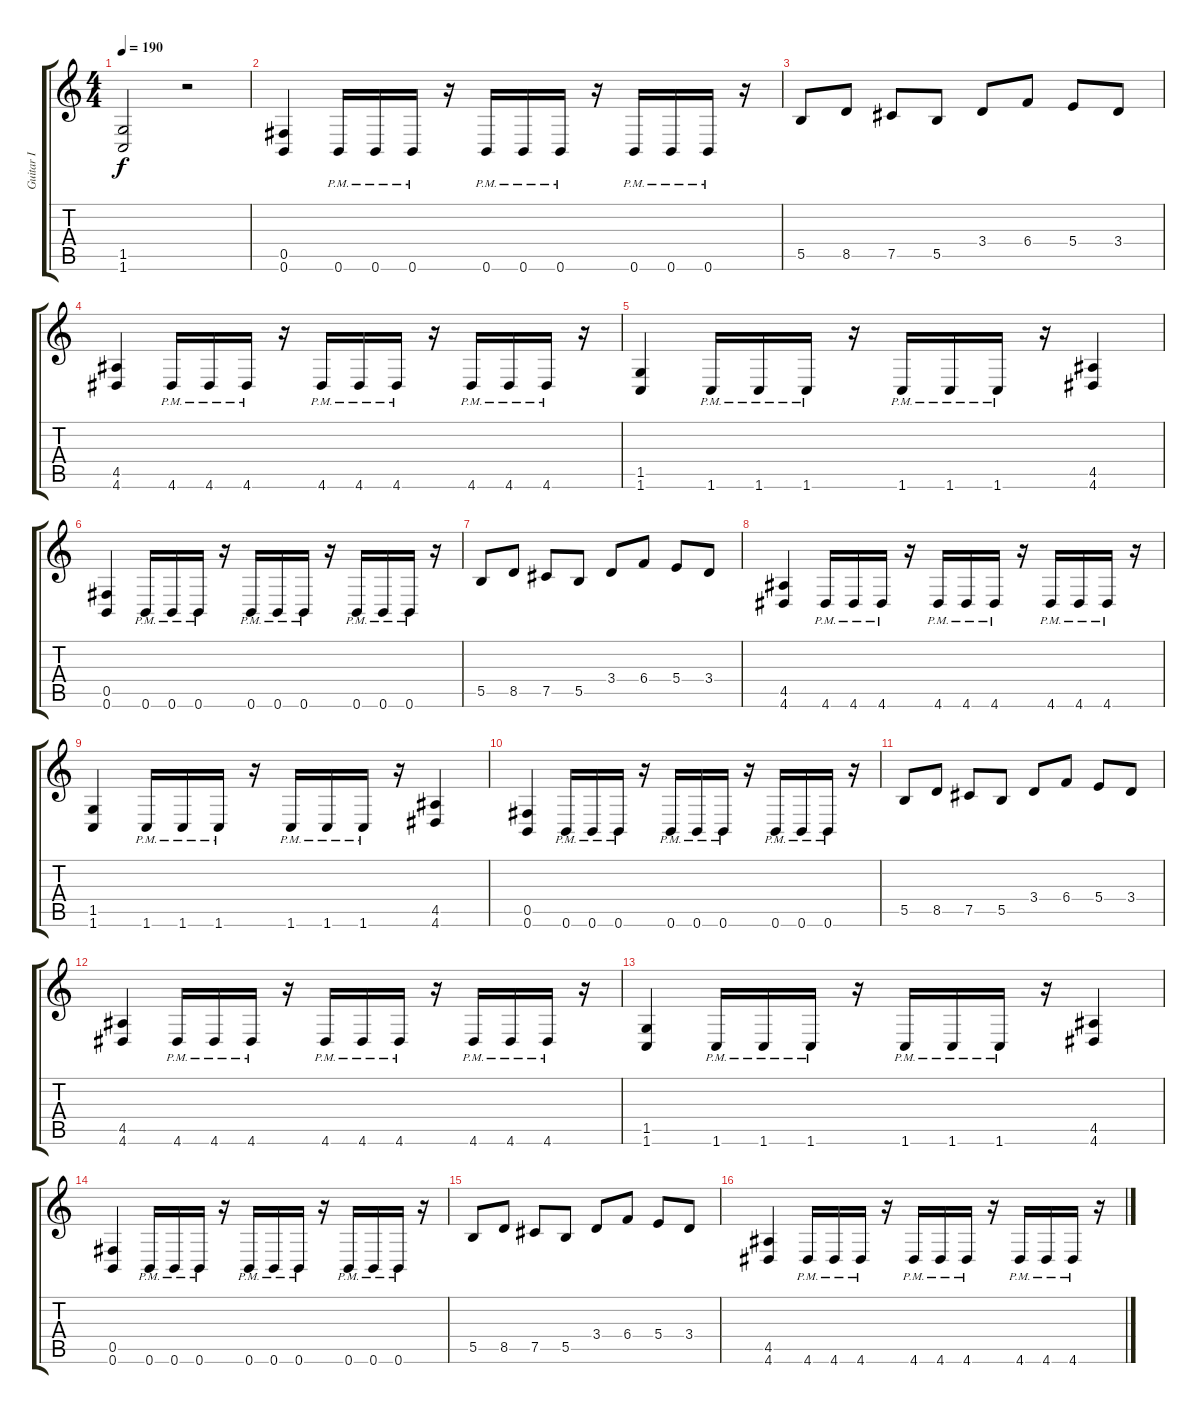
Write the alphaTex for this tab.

\track ("Guitar I" "Guitar I") {instrument distortionguitar}
\staff {score tabs}
\tuning (Db4 Ab3 E3 B2 Gb2 B1) {hide}
\ts (4 4)
\tempo 190
\clef g2
\ks c
(1.5 1.6).2{dy f} r.2 |
(0.5 0.6).4 0.6{pm}.16 0.6{pm}.16 0.6{pm}.16 r.16 0.6{pm}.16 0.6{pm}.16 0.6{pm}.16 r.16 0.6{pm}.16 0.6{pm}.16 0.6{pm}.16 r.16 |
5.5.8 8.5.8 7.5.8 5.5.8 3.4.8 6.4.8 5.4.8 3.4.8 |
(4.5 4.6).4 4.6{pm}.16 4.6{pm}.16 4.6{pm}.16 r.16 4.6{pm}.16 4.6{pm}.16 4.6{pm}.16 r.16 4.6{pm}.16 4.6{pm}.16 4.6{pm}.16 r.16 |
(1.5 1.6).4 1.6{pm}.16 1.6{pm}.16 1.6{pm}.16 r.16 1.6{pm}.16 1.6{pm}.16 1.6{pm}.16 r.16 (4.5 4.6).4 |
(0.5 0.6).4 0.6{pm}.16 0.6{pm}.16 0.6{pm}.16 r.16 0.6{pm}.16 0.6{pm}.16 0.6{pm}.16 r.16 0.6{pm}.16 0.6{pm}.16 0.6{pm}.16 r.16 |
5.5.8 8.5.8 7.5.8 5.5.8 3.4.8 6.4.8 5.4.8 3.4.8 |
(4.5 4.6).4 4.6{pm}.16 4.6{pm}.16 4.6{pm}.16 r.16 4.6{pm}.16 4.6{pm}.16 4.6{pm}.16 r.16 4.6{pm}.16 4.6{pm}.16 4.6{pm}.16 r.16 |
(1.5 1.6).4 1.6{pm}.16 1.6{pm}.16 1.6{pm}.16 r.16 1.6{pm}.16 1.6{pm}.16 1.6{pm}.16 r.16 (4.5 4.6).4 |
(0.5 0.6).4 0.6{pm}.16 0.6{pm}.16 0.6{pm}.16 r.16 0.6{pm}.16 0.6{pm}.16 0.6{pm}.16 r.16 0.6{pm}.16 0.6{pm}.16 0.6{pm}.16 r.16 |
5.5.8 8.5.8 7.5.8 5.5.8 3.4.8 6.4.8 5.4.8 3.4.8 |
(4.5 4.6).4 4.6{pm}.16 4.6{pm}.16 4.6{pm}.16 r.16 4.6{pm}.16 4.6{pm}.16 4.6{pm}.16 r.16 4.6{pm}.16 4.6{pm}.16 4.6{pm}.16 r.16 |
(1.5 1.6).4 1.6{pm}.16 1.6{pm}.16 1.6{pm}.16 r.16 1.6{pm}.16 1.6{pm}.16 1.6{pm}.16 r.16 (4.5 4.6).4 |
(0.5 0.6).4 0.6{pm}.16 0.6{pm}.16 0.6{pm}.16 r.16 0.6{pm}.16 0.6{pm}.16 0.6{pm}.16 r.16 0.6{pm}.16 0.6{pm}.16 0.6{pm}.16 r.16 |
5.5.8 8.5.8 7.5.8 5.5.8 3.4.8 6.4.8 5.4.8 3.4.8 |
(4.5 4.6).4 4.6{pm}.16 4.6{pm}.16 4.6{pm}.16 r.16 4.6{pm}.16 4.6{pm}.16 4.6{pm}.16 r.16 4.6{pm}.16 4.6{pm}.16 4.6{pm}.16 r.16
